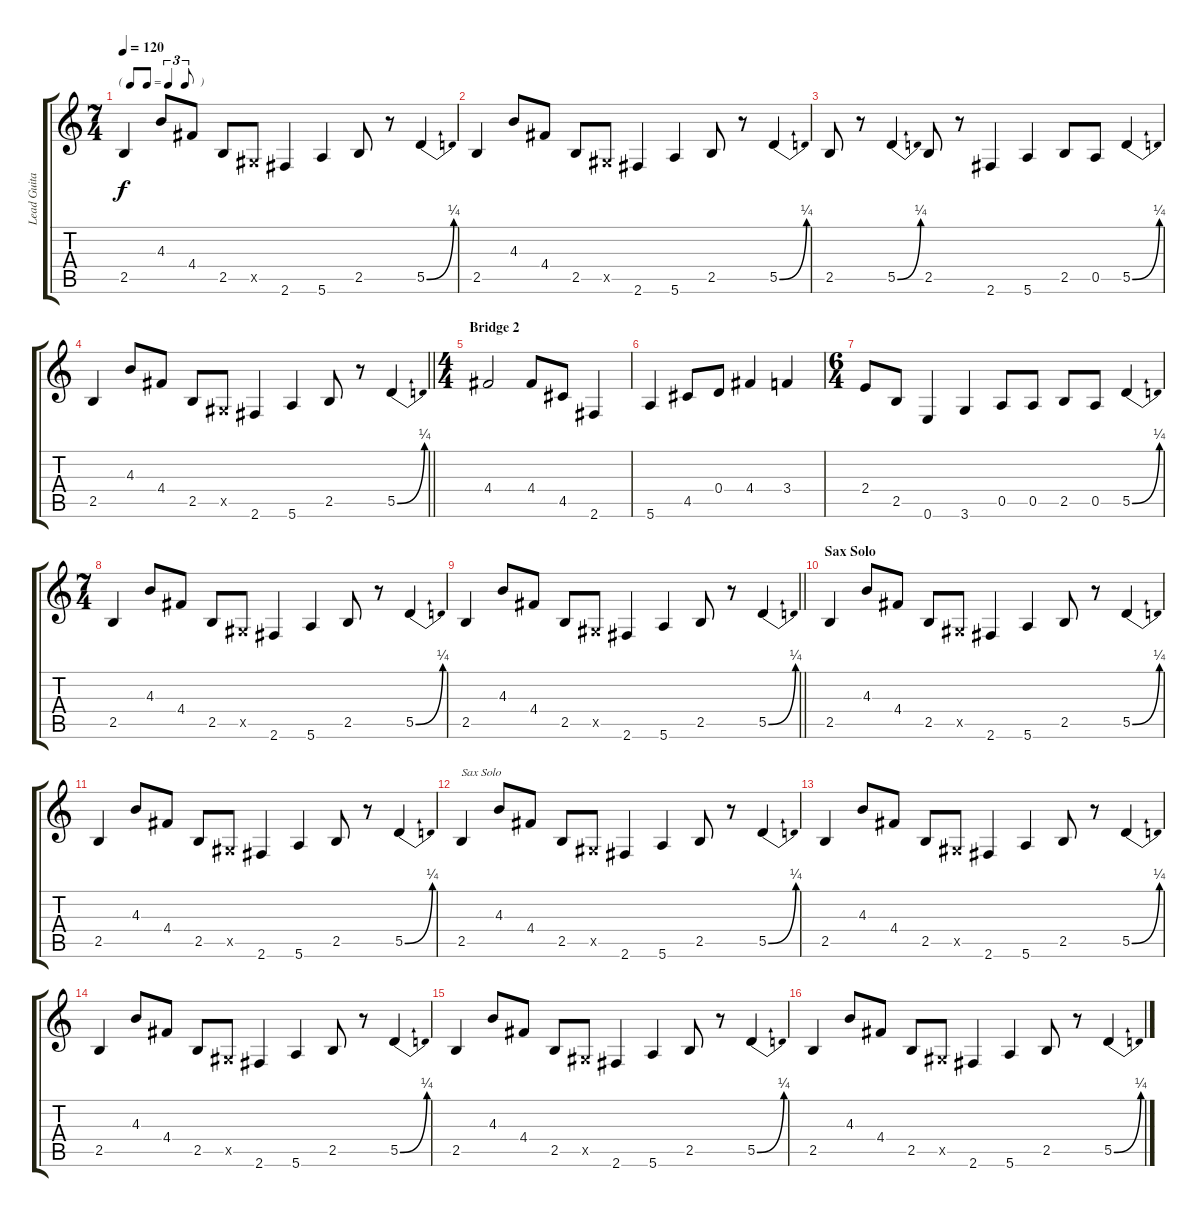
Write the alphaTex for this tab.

\track ("Lead Guitar (Gilmour)" "Lead Guita") {instrument electricguitarclean}
\staff {score tabs}
\tuning (E4 B3 G3 D3 A2 E2) {hide}
\ts (7 4)
\tf triplet8th
\tempo 120
\clef g2
\ks c
2.5.4{dy f} 4.3.8 4.4.8 2.5.8 -1.5{x}.8 2.6.4 5.6.4 2.5.8 r.8 5.5{be (bend 0 0 60 1)}.4 |
2.5.4 4.3.8 4.4.8 2.5.8 -1.5{x}.8 2.6.4 5.6.4 2.5.8 r.8 5.5{be (bend 0 0 60 1)}.4 |
2.5.8 r.8 5.5{be (bend 0 0 60 1)}.4 2.5.8 r.8 2.6.4 5.6.4 2.5.8 0.5.8 5.5{be (bend 0 0 60 1)}.4 |
\barLineRight lightlight
2.5.4 4.3.8 4.4.8 2.5.8 -1.5{x}.8 2.6.4 5.6.4 2.5.8 r.8 5.5{be (bend 0 0 60 1)}.4 |
\ts (4 4)
\section ("" "Bridge 2")
4.4.2 4.4.8 4.5.8 2.6.4 |
5.6.4 4.5.8 0.4.8 4.4.4 3.4.4 |
\ts (6 4)
2.4.8 2.5.8 0.6.4 3.6.4 0.5.8 0.5.8 2.5.8 0.5.8 5.5{be (bend 0 0 60 1)}.4 |
\ts (7 4)
2.5.4 4.3.8 4.4.8 2.5.8 -1.5{x}.8 2.6.4 5.6.4 2.5.8 r.8 5.5{be (bend 0 0 60 1)}.4 |
\barLineRight lightlight
2.5.4 4.3.8 4.4.8 2.5.8 -1.5{x}.8 2.6.4 5.6.4 2.5.8 r.8 5.5{be (bend 0 0 60 1)}.4 |
\section ("" "Sax Solo")
2.5.4 4.3.8 4.4.8 2.5.8 -1.5{x}.8 2.6.4 5.6.4 2.5.8 r.8 5.5{be (bend 0 0 60 1)}.4 |
2.5.4 4.3.8 4.4.8 2.5.8 -1.5{x}.8 2.6.4 5.6.4 2.5.8 r.8 5.5{be (bend 0 0 60 1)}.4 |
2.5.4{txt "Sax Solo"} 4.3.8 4.4.8 2.5.8 -1.5{x}.8 2.6.4 5.6.4 2.5.8 r.8 5.5{be (bend 0 0 60 1)}.4 |
2.5.4 4.3.8 4.4.8 2.5.8 -1.5{x}.8 2.6.4 5.6.4 2.5.8 r.8 5.5{be (bend 0 0 60 1)}.4 |
2.5.4 4.3.8 4.4.8 2.5.8 -1.5{x}.8 2.6.4 5.6.4 2.5.8 r.8 5.5{be (bend 0 0 60 1)}.4 |
2.5.4 4.3.8 4.4.8 2.5.8 -1.5{x}.8 2.6.4 5.6.4 2.5.8 r.8 5.5{be (bend 0 0 60 1)}.4 |
2.5.4 4.3.8 4.4.8 2.5.8 -1.5{x}.8 2.6.4 5.6.4 2.5.8 r.8 5.5{be (bend 0 0 60 1)}.4
